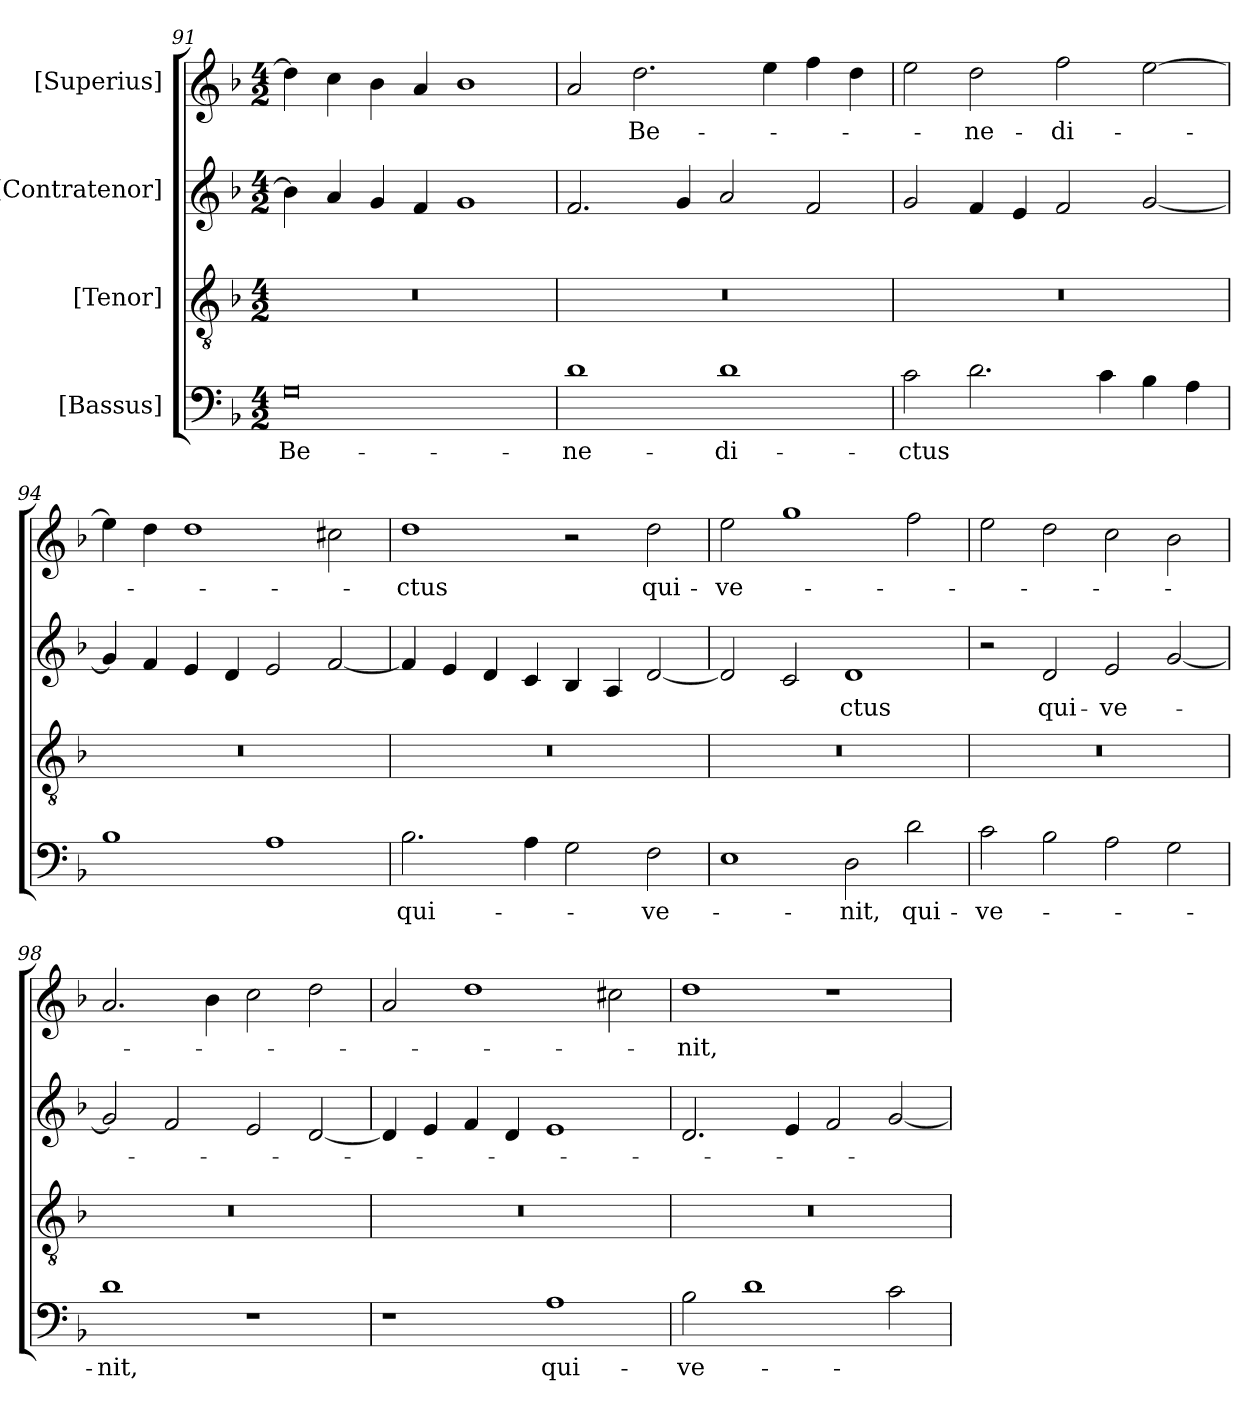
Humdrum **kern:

**kern	**text	**kern	**kern	**text	**kern	**text
*part4	*part4	*part3	*part2	*part2	*part1	*part1
*staff4	*staff4	*staff3	*staff2	*staff2	*staff1	*staff1
*I"[Bassus]	*	*I"[Tenor]	*I"[Contratenor]	*	*I"[Superius]	*
*clefF4	*	*clefGv2	*clefG2	*	*clefG2	*
*k[b-]	*	*k[b-]	*k[b-]	*	*k[b-]	*
*M4/2	*	*M4/2	*M4/2	*	*M4/2	*
=91	=91	=91	=91	=91	=91	=91
0G\	Be-	0r	4b-\]	.	4dd\]	.
.	.	.	4a/	.	4cc\	.
.	.	.	4g/	.	4b-\	.
.	.	.	4f/	.	4a/	.
.	.	.	1g/	.	1b-\	.
=92	=92	=92	=92	=92	=92	=92
1d\	-ne-	0r	2.f/	.	2a/	.
.	.	.	.	.	2.dd\	Be-
.	.	.	4g/	.	.	.
1d\	-di-	.	2a/	.	.	.
.	.	.	.	.	4ee\	.
.	.	.	2f/	.	4ff\	.
.	.	.	.	.	4dd\	.
=93	=93	=93	=93	=93	=93	=93
2c\	-ctus	0r	2g/	.	2ee\	.
2.d\	.	.	4f/	.	2dd\	-ne-
.	.	.	4e/	.	.	.
.	.	.	2f/	.	2ff\	-di-
4c\	.	.	.	.	.	.
4B-\	.	.	[2g/	.	[2ee\	.
4A\	.	.	.	.	.	.
=94	=94	=94	=94	=94	=94	=94
1B-\	.	0r	4g/]	.	4ee\]	.
.	.	.	4f/	.	4dd\	.
.	.	.	4e/	.	1dd\	.
.	.	.	4d/	.	.	.
1A\	.	.	2e/	.	.	.
.	.	.	[2f/	.	2cc#X\	.
=95	=95	=95	=95	=95	=95	=95
2.B-\	qui-	0r	4f/]	.	1dd\	-ctus
.	.	.	4e/	.	.	.
.	.	.	4d/	.	.	.
4A\	.	.	4c/	.	.	.
2G\	.	.	4B-/	.	2r	.
.	.	.	4A/	.	.	.
2F\	ve-	.	[2d/	.	2dd\	qui-
=96	=96	=96	=96	=96	=96	=96
1E\	.	0r	2d/]	.	2ee\	ve-
.	.	.	2c/	.	1gg\	.
2D\	-nit,	.	1d/	-ctus	.	.
2d\	qui-	.	.	.	2ff\	.
=97	=97	=97	=97	=97	=97	=97
2c\	ve-	0r	2r	.	2ee\	.
2B-\	.	.	2d/	qui-	2dd\	.
2A\	.	.	2e/	ve-	2cc\	.
2G\	.	.	[2g/	.	2b-\	.
=98	=98	=98	=98	=98	=98	=98
1d\	-nit,	0r	2g/]	.	2.a/	.
.	.	.	2f/	.	.	.
.	.	.	.	.	4b-\	.
1r	.	.	2e/	.	2cc\	.
.	.	.	[2d/	.	2dd\	.
=99	=99	=99	=99	=99	=99	=99
1r	.	0r	4d/]	.	2a/	.
.	.	.	4e/	.	.	.
.	.	.	4f/	.	1dd\	.
.	.	.	4d/	.	.	.
1A\	qui-	.	1e/	.	.	.
.	.	.	.	.	2cc#X\	.
=100	=100	=100	=100	=100	=100	=100
2B-\	ve-	0r	2.d/	.	1dd\	-nit,
1d\	.	.	.	.	.	.
.	.	.	4e/	.	.	.
.	.	.	2f/	.	1r	.
2c\	.	.	[2g/	.	.	.
=	=	=	=	=	=	=
*-	*-	*-	*-	*-	*-	*-
